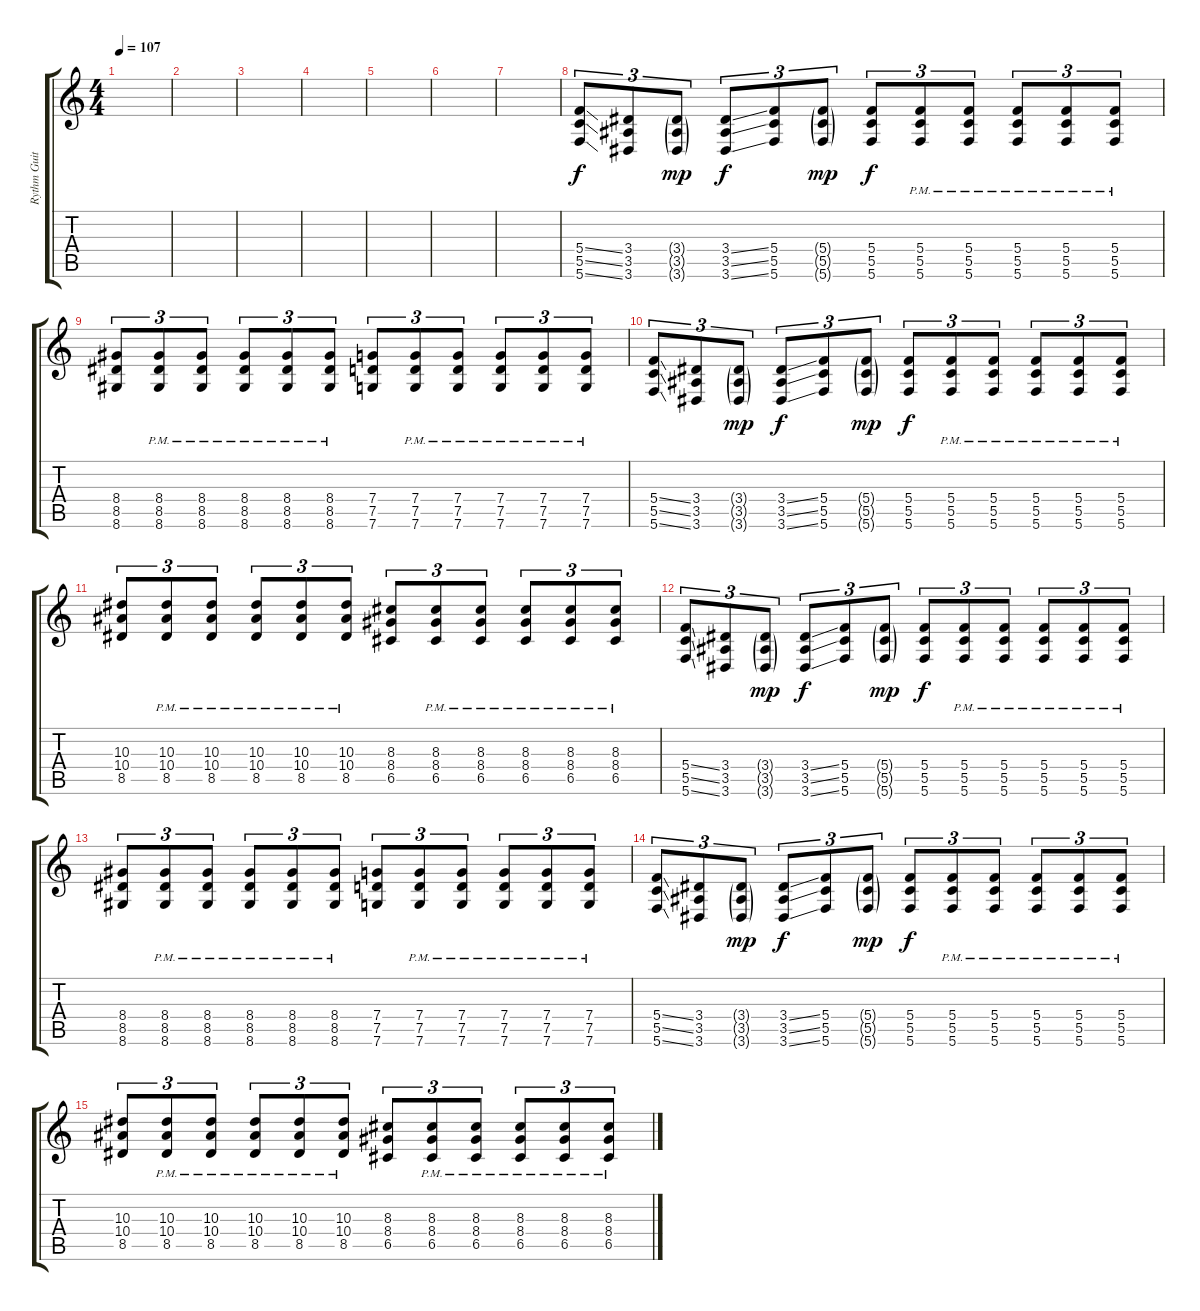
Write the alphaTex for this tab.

\track ("Rythm Guitar" "Rythm Guit") {instrument overdrivenguitar}
\staff {score tabs}
\tuning (D4 A3 F3 C3 G2 C2) {hide}
\ts (4 4)
\tempo 107
\clef g2
\ks c
|
|
|
|
|
|
|
(5.4{ss} 5.5{ss} 5.6{ss}).8{tu (3 2)} (3.4 3.5 3.6).8{tu (3 2)} (3.4{g} 3.5{g} 3.6{g}).8{tu (3 2) dy mp} (3.4{ss} 3.5{ss} 3.6{ss}).8{tu (3 2) dy f} (5.4 5.5 5.6).8{tu (3 2)} (5.4{g} 5.5{g} 5.6{g}).8{tu (3 2) dy mp} (5.4 5.5 5.6).8{tu (3 2) dy f} (5.4{pm} 5.5{pm} 5.6{pm}).8{tu (3 2)} (5.4{pm} 5.5{pm} 5.6{pm}).8{tu (3 2)} (5.4{pm} 5.5{pm} 5.6{pm}).8{tu (3 2)} (5.4{pm} 5.5{pm} 5.6{pm}).8{tu (3 2)} (5.4{pm} 5.5{pm} 5.6{pm}).8{tu (3 2)} |
(8.4 8.5 8.6).8{tu (3 2)} (8.4{pm} 8.5{pm} 8.6{pm}).8{tu (3 2)} (8.4{pm} 8.5{pm} 8.6{pm}).8{tu (3 2)} (8.4{pm} 8.5{pm} 8.6{pm}).8{tu (3 2)} (8.4{pm} 8.5{pm} 8.6{pm}).8{tu (3 2)} (8.4{pm} 8.5{pm} 8.6{pm}).8{tu (3 2)} (7.4 7.5 7.6).8{tu (3 2)} (7.4{pm} 7.5{pm} 7.6{pm}).8{tu (3 2)} (7.4{pm} 7.5{pm} 7.6{pm}).8{tu (3 2)} (7.4{pm} 7.5{pm} 7.6{pm}).8{tu (3 2)} (7.4{pm} 7.5{pm} 7.6{pm}).8{tu (3 2)} (7.4{pm} 7.5{pm} 7.6{pm}).8{tu (3 2)} |
(5.4{ss} 5.5{ss} 5.6{ss}).8{tu (3 2)} (3.4 3.5 3.6).8{tu (3 2)} (3.4{g} 3.5{g} 3.6{g}).8{tu (3 2) dy mp} (3.4{ss} 3.5{ss} 3.6{ss}).8{tu (3 2) dy f} (5.4 5.5 5.6).8{tu (3 2)} (5.4{g} 5.5{g} 5.6{g}).8{tu (3 2) dy mp} (5.4 5.5 5.6).8{tu (3 2) dy f} (5.4{pm} 5.5{pm} 5.6{pm}).8{tu (3 2)} (5.4{pm} 5.5{pm} 5.6{pm}).8{tu (3 2)} (5.4{pm} 5.5{pm} 5.6{pm}).8{tu (3 2)} (5.4{pm} 5.5{pm} 5.6{pm}).8{tu (3 2)} (5.4{pm} 5.5{pm} 5.6{pm}).8{tu (3 2)} |
(10.3 10.4 8.5).8{tu (3 2)} (10.3{pm} 10.4{pm} 8.5{pm}).8{tu (3 2)} (10.3{pm} 10.4{pm} 8.5{pm}).8{tu (3 2)} (10.3{pm} 10.4{pm} 8.5{pm}).8{tu (3 2)} (10.3{pm} 10.4{pm} 8.5{pm}).8{tu (3 2)} (10.3{pm} 10.4{pm} 8.5{pm}).8{tu (3 2)} (8.3 8.4 6.5).8{tu (3 2)} (8.3{pm} 8.4{pm} 6.5{pm}).8{tu (3 2)} (8.3{pm} 8.4{pm} 6.5{pm}).8{tu (3 2)} (8.3{pm} 8.4{pm} 6.5{pm}).8{tu (3 2)} (8.3{pm} 8.4{pm} 6.5{pm}).8{tu (3 2)} (8.3{pm} 8.4{pm} 6.5{pm}).8{tu (3 2)} |
(5.4{ss} 5.5{ss} 5.6{ss}).8{tu (3 2)} (3.4 3.5 3.6).8{tu (3 2)} (3.4{g} 3.5{g} 3.6{g}).8{tu (3 2) dy mp} (3.4{ss} 3.5{ss} 3.6{ss}).8{tu (3 2) dy f} (5.4 5.5 5.6).8{tu (3 2)} (5.4{g} 5.5{g} 5.6{g}).8{tu (3 2) dy mp} (5.4 5.5 5.6).8{tu (3 2) dy f} (5.4{pm} 5.5{pm} 5.6{pm}).8{tu (3 2)} (5.4{pm} 5.5{pm} 5.6{pm}).8{tu (3 2)} (5.4{pm} 5.5{pm} 5.6{pm}).8{tu (3 2)} (5.4{pm} 5.5{pm} 5.6{pm}).8{tu (3 2)} (5.4{pm} 5.5{pm} 5.6{pm}).8{tu (3 2)} |
(8.4 8.5 8.6).8{tu (3 2)} (8.4{pm} 8.5{pm} 8.6{pm}).8{tu (3 2)} (8.4{pm} 8.5{pm} 8.6{pm}).8{tu (3 2)} (8.4{pm} 8.5{pm} 8.6{pm}).8{tu (3 2)} (8.4{pm} 8.5{pm} 8.6{pm}).8{tu (3 2)} (8.4{pm} 8.5{pm} 8.6{pm}).8{tu (3 2)} (7.4 7.5 7.6).8{tu (3 2)} (7.4{pm} 7.5{pm} 7.6{pm}).8{tu (3 2)} (7.4{pm} 7.5{pm} 7.6{pm}).8{tu (3 2)} (7.4{pm} 7.5{pm} 7.6{pm}).8{tu (3 2)} (7.4{pm} 7.5{pm} 7.6{pm}).8{tu (3 2)} (7.4{pm} 7.5{pm} 7.6{pm}).8{tu (3 2)} |
(5.4{ss} 5.5{ss} 5.6{ss}).8{tu (3 2)} (3.4 3.5 3.6).8{tu (3 2)} (3.4{g} 3.5{g} 3.6{g}).8{tu (3 2) dy mp} (3.4{ss} 3.5{ss} 3.6{ss}).8{tu (3 2) dy f} (5.4 5.5 5.6).8{tu (3 2)} (5.4{g} 5.5{g} 5.6{g}).8{tu (3 2) dy mp} (5.4 5.5 5.6).8{tu (3 2) dy f} (5.4{pm} 5.5{pm} 5.6{pm}).8{tu (3 2)} (5.4{pm} 5.5{pm} 5.6{pm}).8{tu (3 2)} (5.4{pm} 5.5{pm} 5.6{pm}).8{tu (3 2)} (5.4{pm} 5.5{pm} 5.6{pm}).8{tu (3 2)} (5.4{pm} 5.5{pm} 5.6{pm}).8{tu (3 2)} |
(10.3 10.4 8.5).8{tu (3 2)} (10.3{pm} 10.4{pm} 8.5{pm}).8{tu (3 2)} (10.3{pm} 10.4{pm} 8.5{pm}).8{tu (3 2)} (10.3{pm} 10.4{pm} 8.5{pm}).8{tu (3 2)} (10.3{pm} 10.4{pm} 8.5{pm}).8{tu (3 2)} (10.3{pm} 10.4{pm} 8.5{pm}).8{tu (3 2)} (8.3 8.4 6.5).8{tu (3 2)} (8.3{pm} 8.4{pm} 6.5{pm}).8{tu (3 2)} (8.3{pm} 8.4{pm} 6.5{pm}).8{tu (3 2)} (8.3{pm} 8.4{pm} 6.5{pm}).8{tu (3 2)} (8.3{pm} 8.4{pm} 6.5{pm}).8{tu (3 2)} (8.3{pm} 8.4{pm} 6.5{pm}).8{tu (3 2)}
